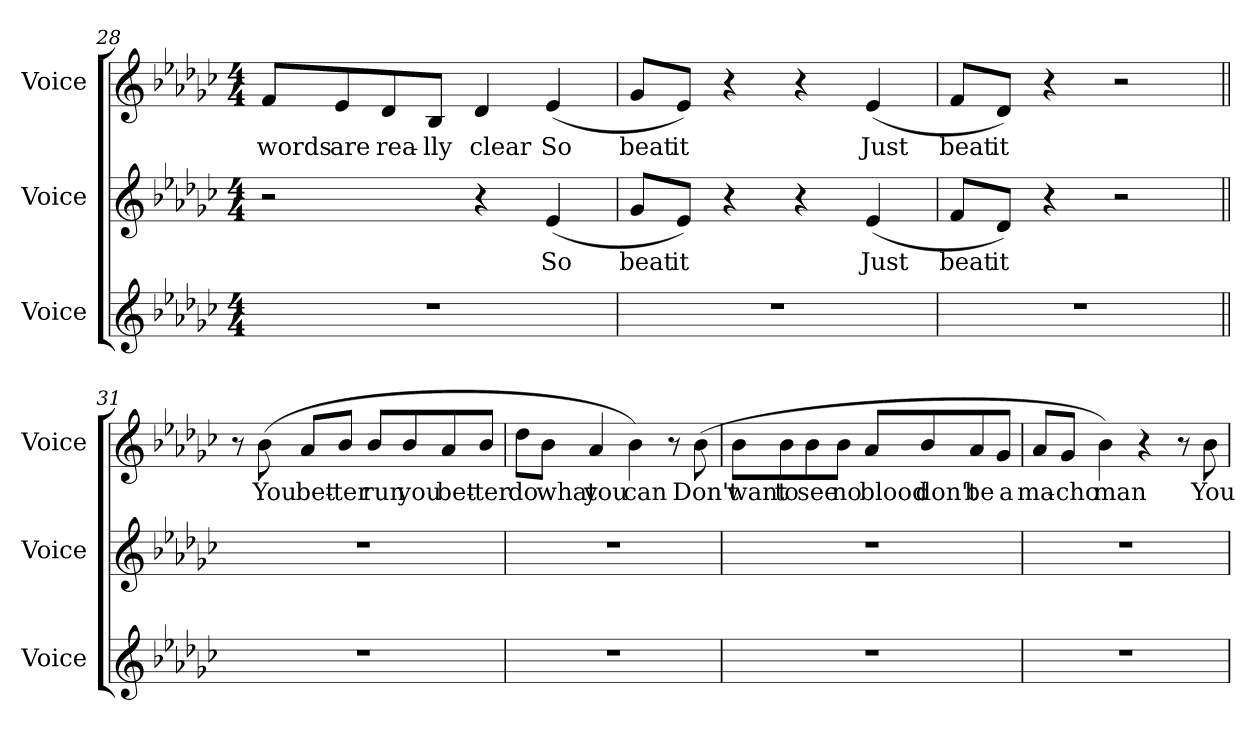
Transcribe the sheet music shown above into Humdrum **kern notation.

**kern	**kern	**text	**kern	**text
*part3	*part2	*part2	*part1	*part1
*staff3	*staff2	*staff2	*staff1	*staff1
*I"Voice	*I"Voice	*	*I"Voice	*
*I'Voice	*I'Voice	*	*I'Voice	*
!!LO:LB:g=z
*clefG2	*clefG2	*	*clefG2	*
*k[b-e-a-d-g-c-]	*k[b-e-a-d-g-c-]	*	*k[b-e-a-d-g-c-]	*
*e-:	*e-:	*	*e-:	*
*M4/4	*M4/4	*	*M4/4	*
=28	=28	=28	=28	=28
!	!	!	!	!LO:LY:b:color=#000000
1r	2r	.	8fi/L	words
!	!	!	!	!LO:LY:b:color=#000000
.	.	.	8e-i/	are
!	!	!	!	!LO:LY:b:color=#000000
.	.	.	8d-i/	rea-
!	!	!	!	!LO:LY:b:color=#000000
.	.	.	8B-i/J	-lly
!	!	!	!	!LO:LY:b:color=#000000
.	4r	.	4d-i/	clear
!	!	!LO:LY:b:color=#000000	!	!
!	!	!	!	!LO:LY:b:color=#000000
.	(4e-i/	So	(4e-i/	So
=29	=29	=29	=29	=29
!	!	!LO:LY:b:color=#000000	!	!
!	!	!	!	!LO:LY:b:color=#000000
1r	8g-i/L	beat	8g-i/L	beat
!	!	!LO:LY:b:color=#000000	!	!
!	!	!	!	!LO:LY:b:color=#000000
.	8e-i/J)	it	8e-i/J)	it
.	4r	.	4r	.
.	4r	.	4r	.
!	!	!LO:LY:b:color=#000000	!	!
!	!	!	!	!LO:LY:b:color=#000000
.	(4e-i/	Just	(4e-i/	Just
=30	=30	=30	=30	=30
!	!	!LO:LY:b:color=#000000	!	!
!	!	!	!	!LO:LY:b:color=#000000
1r	8fi/L	beat	8fi/L	beat
!	!	!LO:LY:b:color=#000000	!	!
!	!	!	!	!LO:LY:b:color=#000000
.	8d-i/J)	it	8d-i/J)	it
.	4r	.	4r	.
.	2r	.	2r	.
=31||	=31||	=31||	=31||	=31||
1r	1r	.	8r	.
!	!	!	!	!LO:LY:b:color=#000000
.	.	.	(8b-i\	You
!	!	!	!	!LO:LY:b:color=#000000
.	.	.	8a-i/L	bet-
!	!	!	!	!LO:LY:b:color=#000000
.	.	.	8b-i/J	-ter
!	!	!	!	!LO:LY:b:color=#000000
.	.	.	8b-i/L	run
!	!	!	!	!LO:LY:b:color=#000000
.	.	.	8b-i/	you
!	!	!	!	!LO:LY:b:color=#000000
.	.	.	8a-i/	bet-
!	!	!	!	!LO:LY:b:color=#000000
.	.	.	8b-i/J	-ter
!!LO:LB:g=z
=32	=32	=32	=32	=32
!	!	!	!	!LO:LY:b:color=#000000
1r	1r	.	8dd-i\L	do
!	!	!	!	!LO:LY:b:color=#000000
.	.	.	8b-i\J	what
!	!	!	!	!LO:LY:b:color=#000000
.	.	.	4a-i/	you
!	!	!	!	!LO:LY:b:color=#000000
.	.	.	4b-i\)	can
.	.	.	8r	.
!	!	!	!	!LO:LY:b:color=#000000
.	.	.	(8b-i\	Don't
=33	=33	=33	=33	=33
!	!	!	!	!LO:LY:b:color=#000000
1r	1r	.	8b-i\L	want
!	!	!	!	!LO:LY:b:color=#000000
.	.	.	8b-i\	to
!	!	!	!	!LO:LY:b:color=#000000
.	.	.	8b-i\	see
!	!	!	!	!LO:LY:b:color=#000000
.	.	.	8b-i\J	no
!	!	!	!	!LO:LY:b:color=#000000
.	.	.	8a-i/L	blood
!	!	!	!	!LO:LY:b:color=#000000
.	.	.	8b-i/	don't
!	!	!	!	!LO:LY:b:color=#000000
.	.	.	8a-i/	be
!	!	!	!	!LO:LY:b:color=#000000
.	.	.	8g-i/J	a
=34	=34	=34	=34	=34
!	!	!	!	!LO:LY:b:color=#000000
1r	1r	.	8a-i/L	ma-
!	!	!	!	!LO:LY:b:color=#000000
.	.	.	8g-i/J	-cho
!	!	!	!	!LO:LY:b:color=#000000
.	.	.	4b-i\)	man
.	.	.	4r	.
.	.	.	8r	.
!	!	!	!	!LO:LY:b:color=#000000
.	.	.	8b-i\	You
=	=	=	=	=
*-	*-	*-	*-	*-
